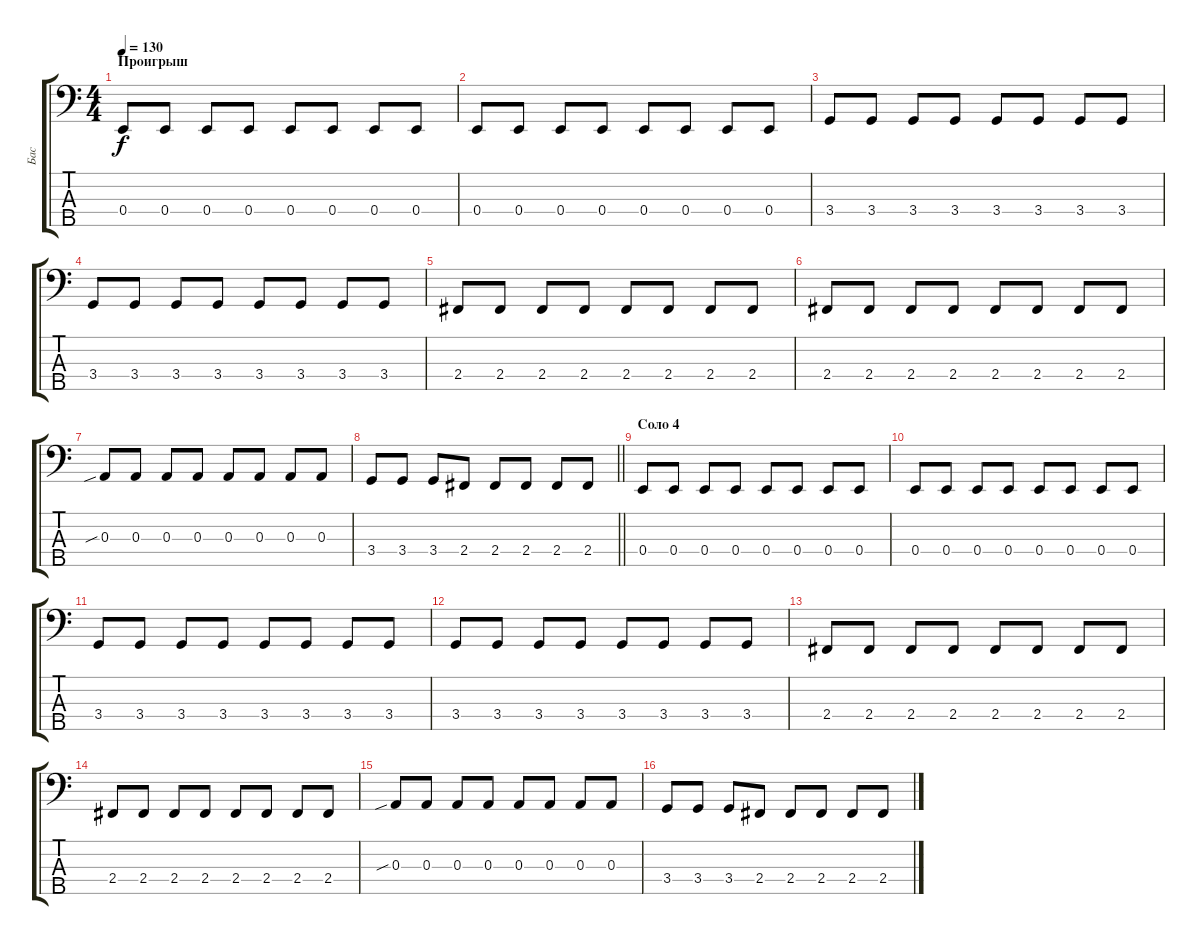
\track ("Бас" "Бас") {instrument electricbassfinger}
\staff {score tabs}
\tuning (G2 D2 A1 E1 B0) {hide}
\ts (4 4)
\section ("" "Проигрыш")
\tempo 130
\clef f4
\ks c
0.4.8{dy f} 0.4.8 0.4.8 0.4.8 0.4.8 0.4.8 0.4.8 0.4.8 |
0.4.8 0.4.8 0.4.8 0.4.8 0.4.8 0.4.8 0.4.8 0.4.8 |
3.4.8 3.4.8 3.4.8 3.4.8 3.4.8 3.4.8 3.4.8 3.4.8 |
3.4.8 3.4.8 3.4.8 3.4.8 3.4.8 3.4.8 3.4.8 3.4.8 |
2.4.8 2.4.8 2.4.8 2.4.8 2.4.8 2.4.8 2.4.8 2.4.8 |
2.4.8 2.4.8 2.4.8 2.4.8 2.4.8 2.4.8 2.4.8 2.4.8 |
0.3{sib}.8 0.3.8 0.3.8 0.3.8 0.3.8 0.3.8 0.3.8 0.3.8 |
\barLineRight lightlight
3.4.8 3.4.8 3.4.8 2.4.8 2.4.8 2.4.8 2.4.8 2.4.8 |
\section ("" "Соло 4")
0.4.8 0.4.8 0.4.8 0.4.8 0.4.8 0.4.8 0.4.8 0.4.8 |
0.4.8 0.4.8 0.4.8 0.4.8 0.4.8 0.4.8 0.4.8 0.4.8 |
3.4.8 3.4.8 3.4.8 3.4.8 3.4.8 3.4.8 3.4.8 3.4.8 |
3.4.8 3.4.8 3.4.8 3.4.8 3.4.8 3.4.8 3.4.8 3.4.8 |
2.4.8 2.4.8 2.4.8 2.4.8 2.4.8 2.4.8 2.4.8 2.4.8 |
2.4.8 2.4.8 2.4.8 2.4.8 2.4.8 2.4.8 2.4.8 2.4.8 |
0.3{sib}.8 0.3.8 0.3.8 0.3.8 0.3.8 0.3.8 0.3.8 0.3.8 |
3.4.8 3.4.8 3.4.8 2.4.8 2.4.8 2.4.8 2.4.8 2.4.8
